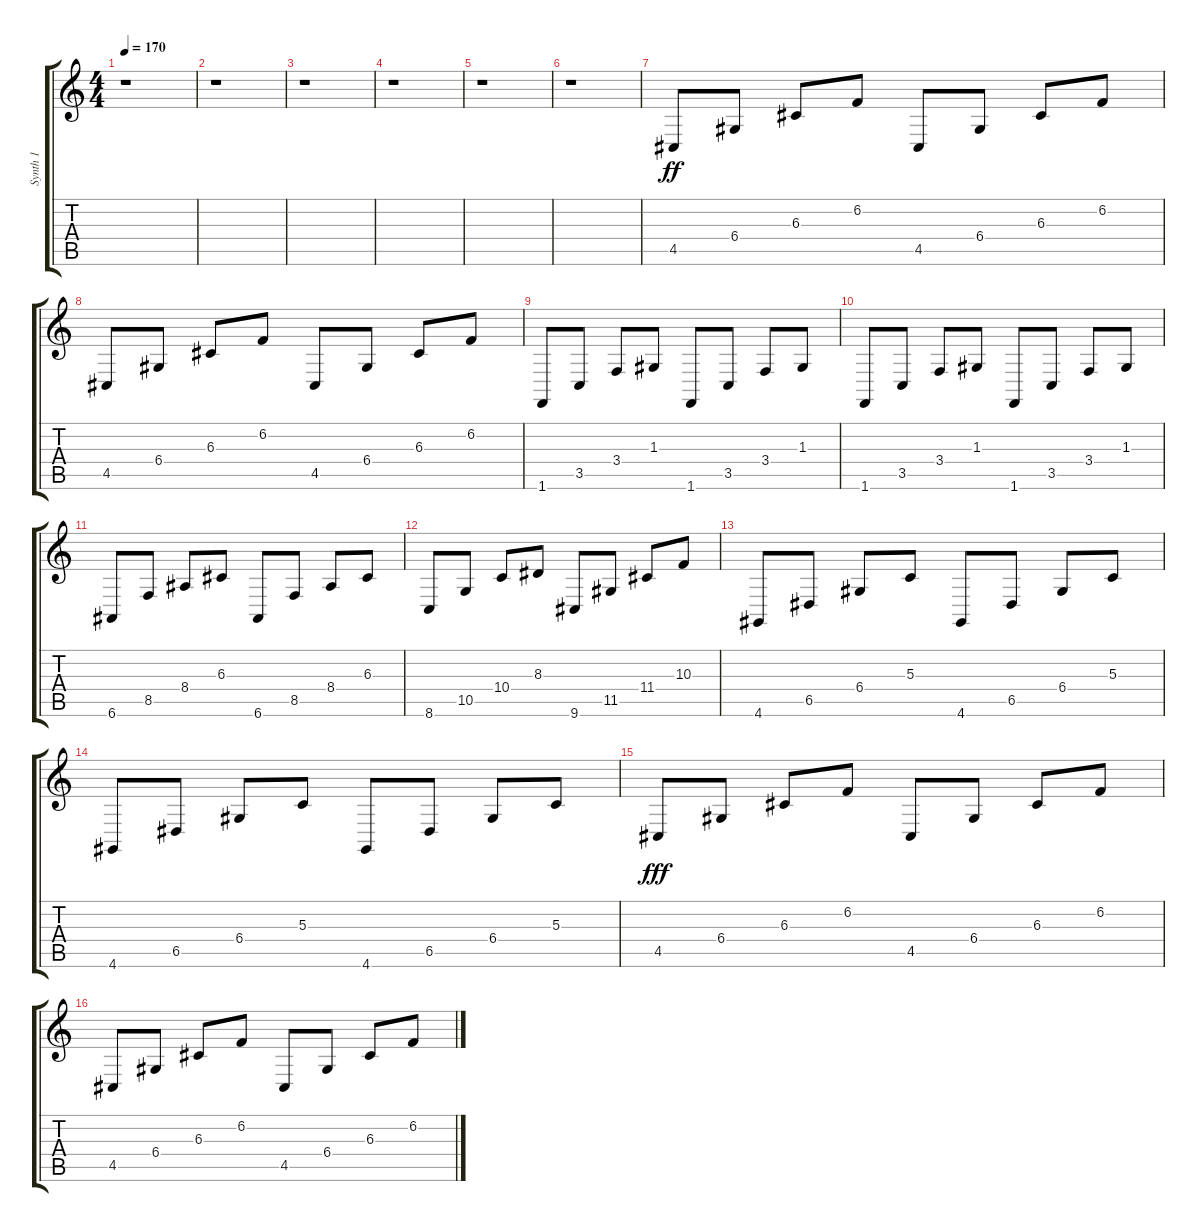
\track ("Synth 1" "Synth 1") {instrument acousticgrandpiano}
\staff {score tabs}
\tuning (E4 B3 G3 D3 A2 E2) {hide}
\ts (4 4)
\tempo 170
\clef g2
\ks c
r.1{dy ff} |
r.1 |
r.1 |
r.1 |
r.1 |
r.1 |
4.5.8 6.4.8 6.3.8 6.2.8 4.5.8 6.4.8 6.3.8 6.2.8 |
4.5.8 6.4.8 6.3.8 6.2.8 4.5.8 6.4.8 6.3.8 6.2.8 |
1.6.8 3.5.8 3.4.8 1.3.8 1.6.8 3.5.8 3.4.8 1.3.8 |
1.6.8 3.5.8 3.4.8 1.3.8 1.6.8 3.5.8 3.4.8 1.3.8 |
6.6.8 8.5.8 8.4.8 6.3.8 6.6.8 8.5.8 8.4.8 6.3.8 |
8.6.8 10.5.8 10.4.8 8.3.8 9.6.8 11.5.8 11.4.8 10.3.8 |
4.6.8 6.5.8 6.4.8 5.3.8 4.6.8 6.5.8 6.4.8 5.3.8 |
4.6.8 6.5.8 6.4.8 5.3.8 4.6.8 6.5.8 6.4.8 5.3.8 |
4.5.8{dy fff} 6.4.8 6.3.8 6.2.8 4.5.8 6.4.8 6.3.8 6.2.8 |
4.5.8 6.4.8 6.3.8 6.2.8 4.5.8 6.4.8 6.3.8 6.2.8
